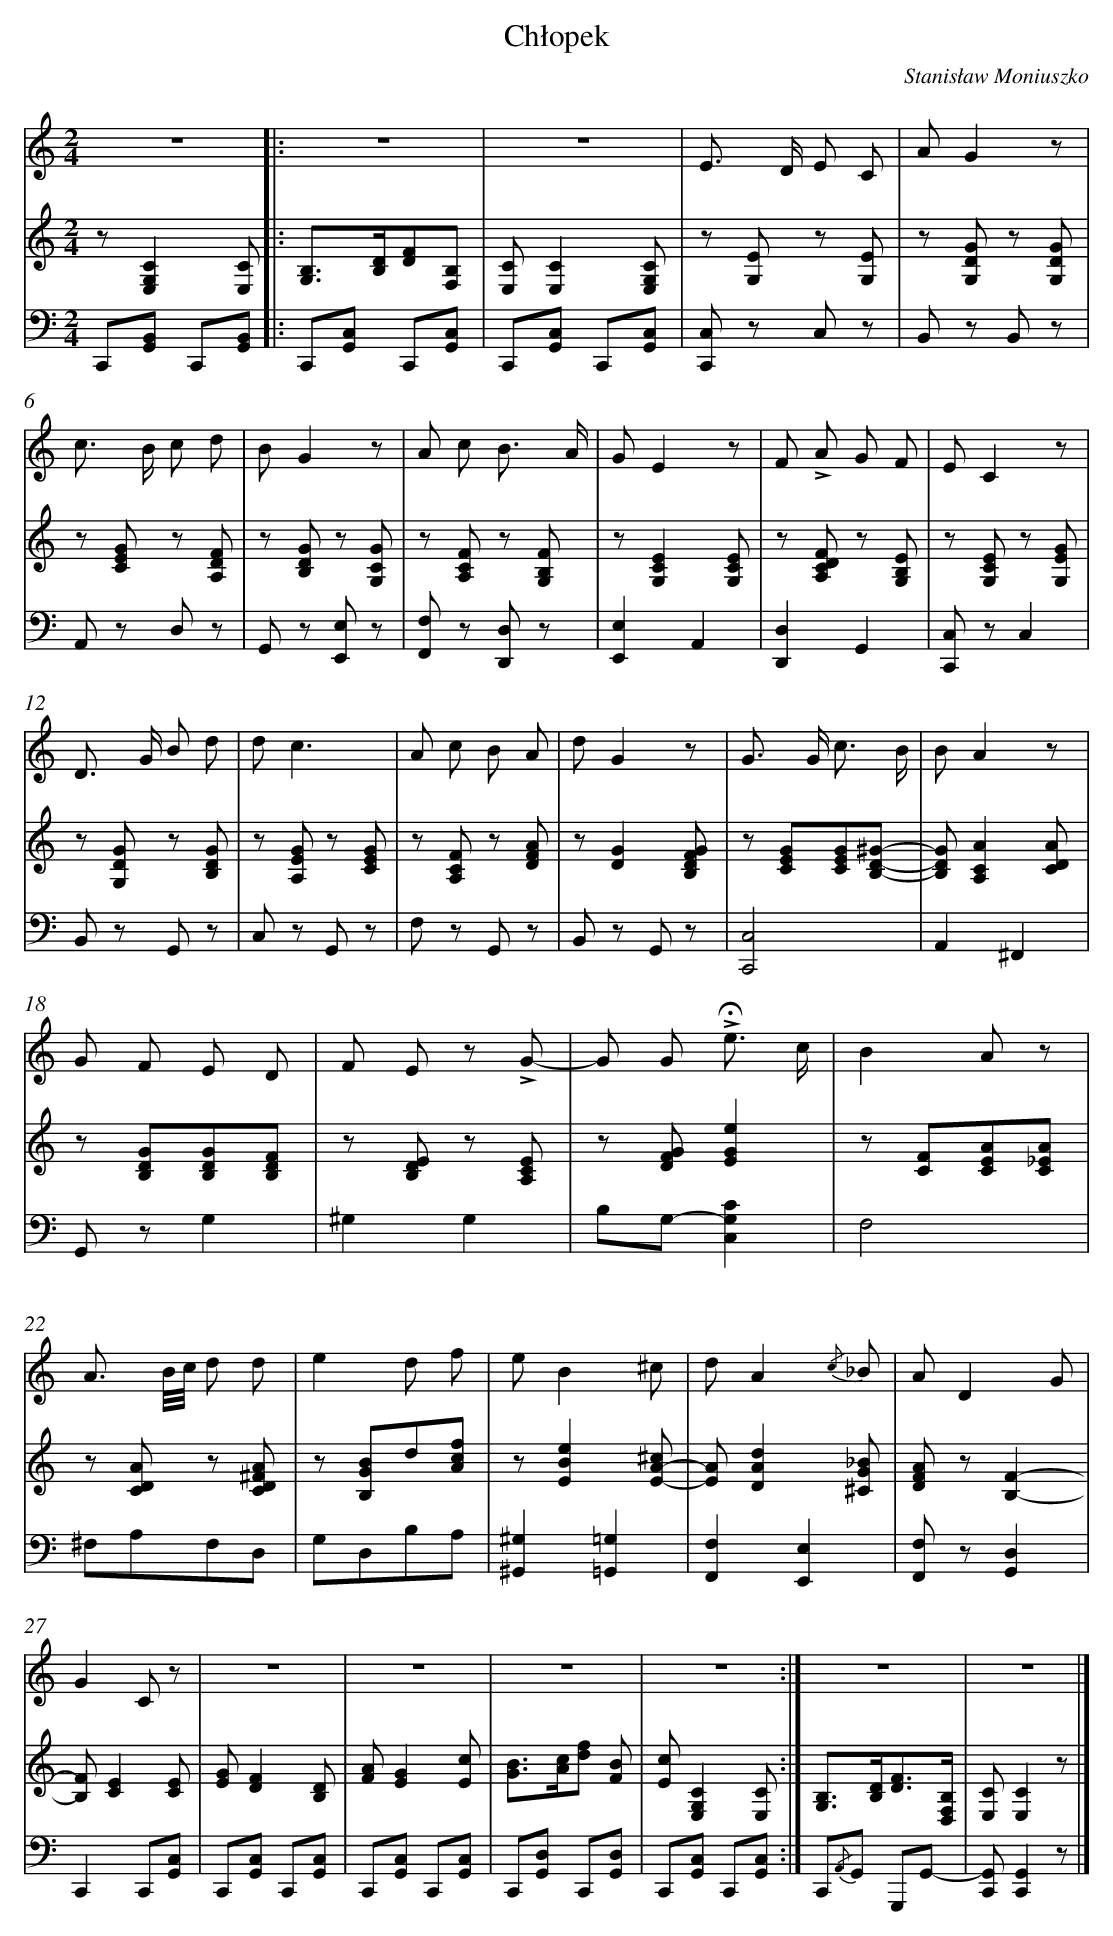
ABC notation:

X:1
T: Chłopek
C: Stanisław Moniuszko
L: 1/8
M: 2/4
V: 1 clef=treble
V: 2 clef=treble
V: 3 clef=bass
K: C
[V:1] z4 ]|:
[V:2] z[C2G,2E,2][CE,] ]|:
[V:3] C,,[B,,G,,] C,,[B,,G,,] ]|:
[V:1] z4 |
[V:2] [B,G,]>[DB,][FD][B,F,] |
[V:3] C,,[C,G,,] C,,[C,G,,] |
[V:1] z4 |
[V:2] [CE,][C2E,2][CG,E,] |
[V:3] C,,[C,G,,] C,,[C,G,,] |
[V:1] E> D E C |
[V:2] z [EG,] z [EG,] |
[V:3] [C,C,,] z C, z |
[V:1] AG2z |
[V:2] z [GDG,] z [GDG,] |
[V:3] B,, z B,, z |
[V:1] c> B c d |
[V:2] z [GEC] z [FDA,] |
[V:3] A,, z D, z |
[V:1] BG2z |
[V:2] z [GDB,] z [GCG,] |
[V:3] G,, z [E,E,,] z |
[V:1] A c B3/ A/ |
[V:2] z [FCA,] z [FB,G,] |
[V:3] [F,F,,] z [D,D,,] z |
[V:1] GE2z |
[V:2] z[E2C2G,2][ECG,] |
[V:3] [E,2E,,2]A,,2 |
[V:1] F !accent!A G F |
[V:2] z [FDCA,] z [EB,G,] |
[V:3] [D,2D,,2]G,,2 |
[V:1] EC2z |
[V:2] z [ECG,] z [GEG,] |
[V:3] [C,C,,] zC,2 |
[V:1] D> G B d |
[V:2] z [GDG,] z [GDB,] |
[V:3] B,, z G,, z |
[V:1] dc3 |
[V:2] z [GEA,] z [GEC] |
[V:3] C, z G,, z |
[V:1] A c B A |
[V:2] z [FCA,] z [AFD] |
[V:3] F, z G,, z |
[V:1] dG2z |
[V:2] z[G2D2][GFDB,] |
[V:3] B,, z G,, z |
[V:1] G> G c3/ B/ |
[V:2] z [GEC][GEC][^GDB,]- |
[V:3] [C,4C,,4] |
[V:1] BA2z |
[V:2] [GDB,][A2C2A,2][ADC] |
[V:3] A,,2^F,,2 |
[V:1] G F E D |
[V:2] z [GDB,][GDB,][FDB,] |
[V:3] G,, zG,2 |
[V:1] F E z !accent!G- |
[V:2] z [EDB,] z [ECA,] |
[V:3] ^G,2G,2 |
[V:1] G G !accent!!fermata!e3/ c/ |
[V:2] z [GFD][e2G2E2] |
[V:3] B,G,-[C2G,2C,2] |
[V:1] B2A z |
[V:2] z [FC][AEC][A_EC] |
[V:3] F,4 |
[V:1] A3/ B//c// d d |
[V:2] z [ADC] z [A^FDC] |
[V:3] ^F,A,F,D, |
[V:1] e2d f |
[V:2] z [BGB,]d[fcA] |
[V:3] G,D,B,A, |
[V:1] eB2^c |
[V:2] z[e2B2E2][^cA-E-] |
[V:3] [^G,2^G,,2][=G,2=G,,2] |
[V:1] dA2{/c} _B |
[V:2] [AE][d2A2D2][_BG^C] |
[V:3] [F,2F,,2][E,2E,,2] |
[V:1] AD2G |
[V:2] [AFD] z[F2B,2]- |
[V:3] [F,F,,] z[D,2G,,2] |
[V:1] G2C z |
[V:2] [FB,][E2C2][EC] |
[V:3] C,,2C,,[C,G,,] |
[V:1] z4 |
[V:2] [GE][F2D2][DB,] |
[V:3] C,,[C,G,,] C,,[C,G,,] |
[V:1] z4 |
[V:2] [AF][G2E2][cE] |
[V:3] C,,[C,G,,] C,,[C,G,,] |
[V:1] z4 |
[V:2] [BG]>[cA][fd] [BF] |
[V:3] C,,[D,G,,] C,,[D,G,,] |
[V:1] z4 :|]
[V:2] [cE][C2G,2E,2][CE,] :|]
[V:3] C,,[C,G,,] C,,[C,G,,] :|]
[V:1] z4 |
[V:2] [B,G,]>[DB,][F3/D3/][B,/F,/D,/] |
[V:3] C,,{/A,,}G,, G,,,G,,- |
[V:1] z4 |]
[V:2] [CE,][C2E,2]z |]
[V:3] [G,,C,,][G,,2C,,2]z |]
